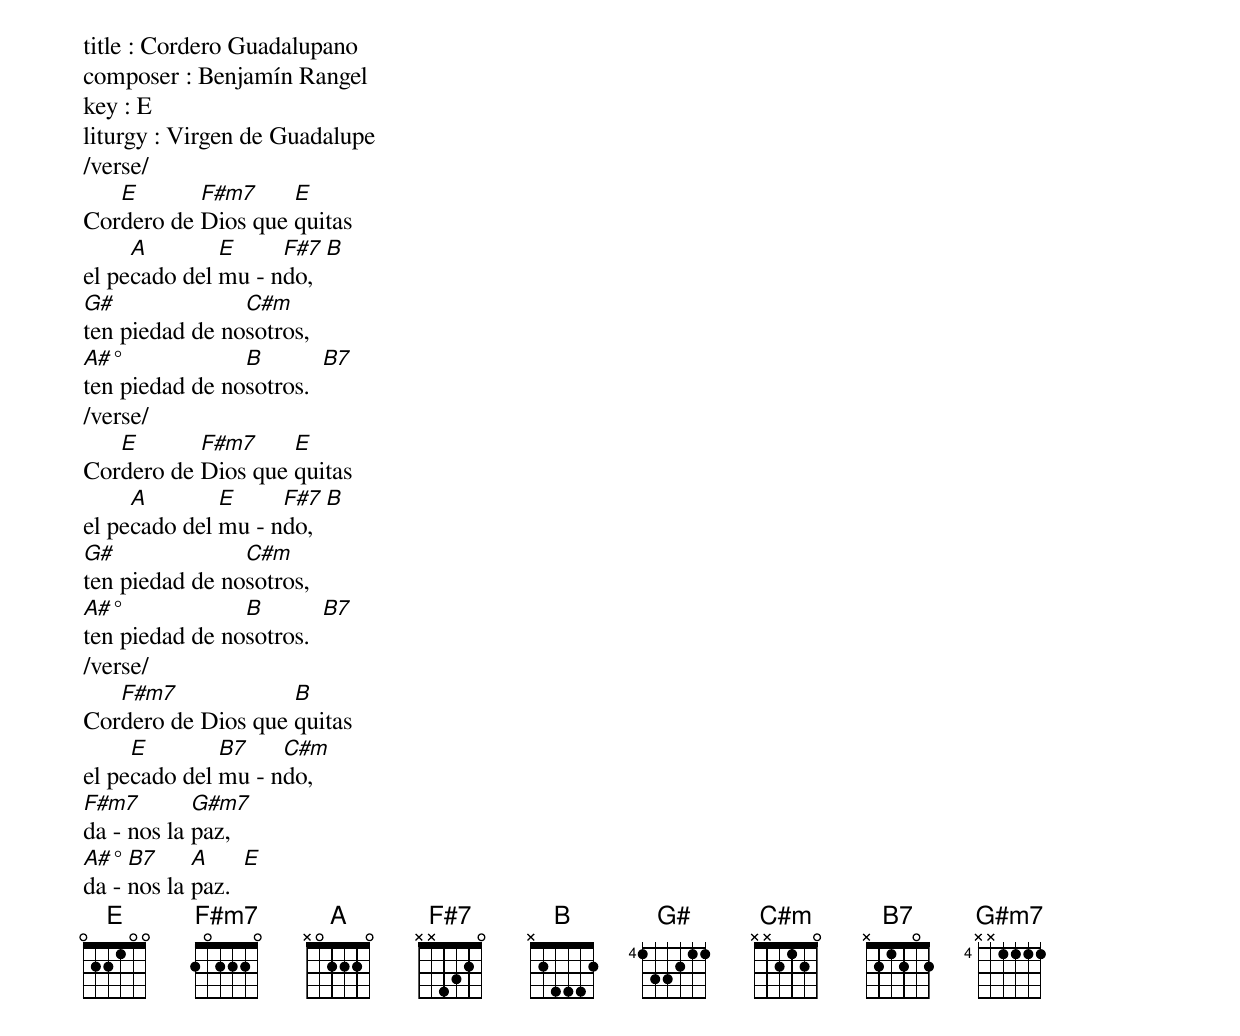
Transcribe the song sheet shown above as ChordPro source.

title : Cordero Guadalupano
composer : Benjamín Rangel
key : E
liturgy : Virgen de Guadalupe
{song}
/verse/
Cor[E]dero de [F#m7]Dios que [E]quitas
el pe[A]cado del [E]mu - n[F#7]do,  [B]
[G#]ten piedad de no[C#m]sotros,
[A#°]ten piedad de no[B]sotros.  [B7]
/verse/
Cor[E]dero de [F#m7]Dios que [E]quitas
el pe[A]cado del [E]mu - n[F#7]do,  [B]
[G#]ten piedad de no[C#m]sotros,
[A#°]ten piedad de no[B]sotros.  [B7]
/verse/
Cor[F#m7]dero de Dios que [B]quitas
el pe[E]cado del [B7]mu - n[C#m]do,
[F#m7]da - nos la [G#m7]paz,
[A#°]da - [B7]nos la [A]paz.  [E]
